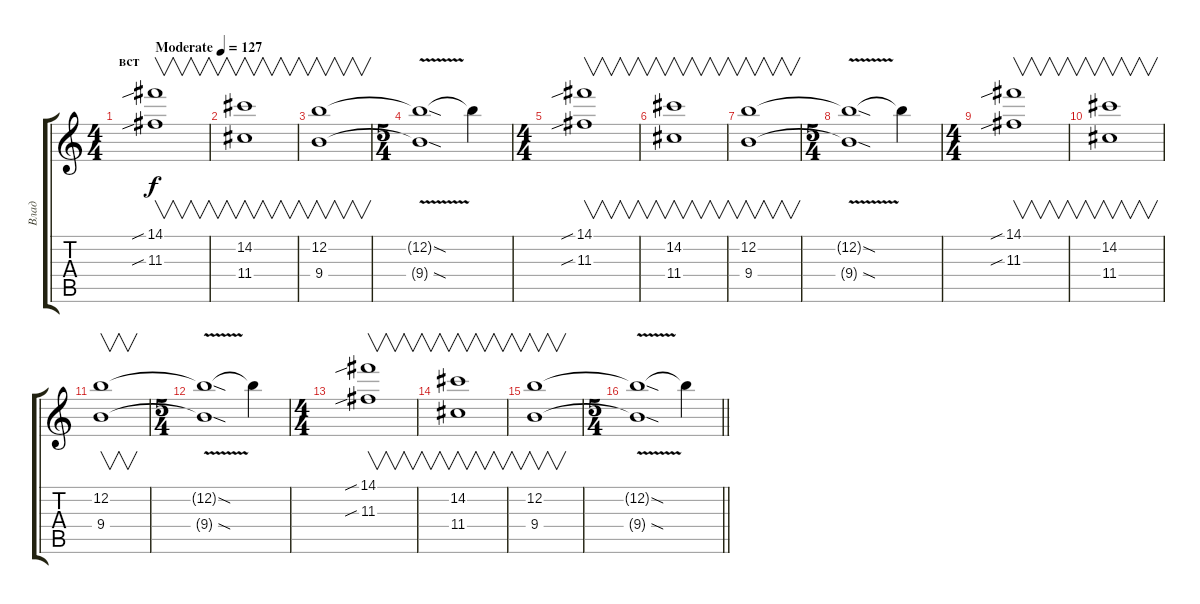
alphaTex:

\track ("Влад" "Влад") {instrument electricguitarjazz}
\staff {score tabs}
\tuning (E4 B3 G3 D3 A2 E2) {hide}
\ts (4 4)
\section ("" "вст")
\tempo (127 "Moderate")
\clef g2
\ks c
(14.1{sib} 11.3{sib}).1{v dy f instrument overdrivenguitar} |
(14.2 11.4).1{v} |
(12.2 9.4).1{v} |
\ts (5 4)
(12.2{sod t} 9.4{v sod t}).1 12.2{t}.4 |
\ts (4 4)
(14.1{sib} 11.3{sib}).1{v instrument overdrivenguitar} |
(14.2 11.4).1{v} |
(12.2 9.4).1{v} |
\ts (5 4)
(12.2{sod t} 9.4{v sod t}).1 12.2{t}.4 |
\ts (4 4)
(14.1{sib} 11.3{sib}).1{v instrument overdrivenguitar} |
(14.2 11.4).1{v} |
(12.2 9.4).1{v} |
\ts (5 4)
(12.2{sod t} 9.4{v sod t}).1 12.2{t}.4 |
\ts (4 4)
(14.1{sib} 11.3{sib}).1{v instrument overdrivenguitar} |
(14.2 11.4).1{v} |
(12.2 9.4).1{v} |
\ts (5 4)
\barLineRight lightlight
(12.2{sod t} 9.4{v sod t}).1 12.2{t}.4
